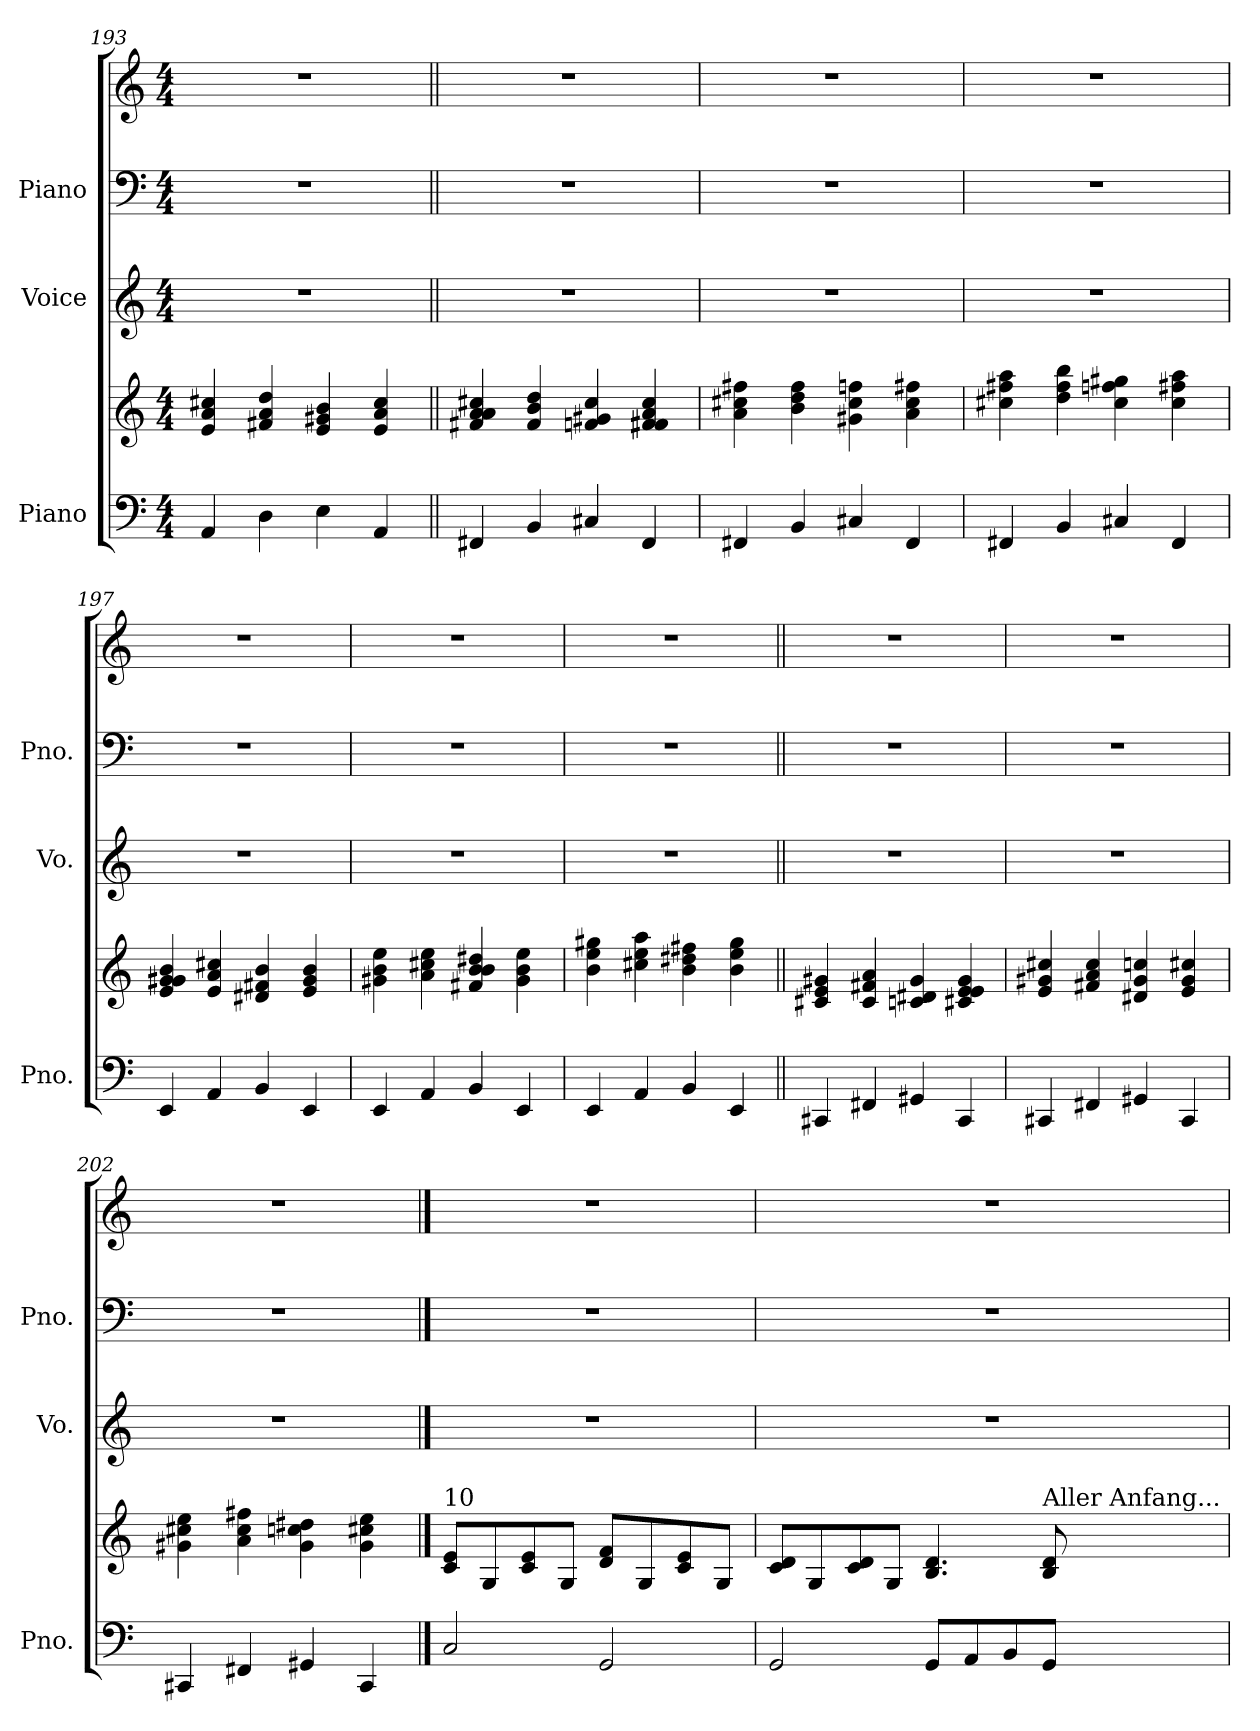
**kern	**kern	**kern	**kern	**kern
*part3	*part3	*part2	*part1	*part1
*staff5	*staff4	*staff3	*staff2	*staff1
*I"Piano	*	*I"Voice	*I"Piano	*
*I'Pno.	*	*I'Vo.	*I'Pno.	*
*clefF4	*clefG2	*clefG2	*clefF4	*clefG2
*k[]	*k[]	*k[]	*k[]	*k[]
*M4/4	*M4/4	*M4/4	*M4/4	*M4/4
=193	=193	=193	=193	=193
4AA/	4e/ 4a/ 4cc#X/	1r	1r	1r
4D\	4f#X/ 4a/ 4dd/	.	.	.
4E\	4e/ 4g#X/ 4b/	.	.	.
4AA/	4e/ 4a/ 4cc#/	.	.	.
=194||	=194||	=194||	=194||	=194||
4FF#X/	4f#X/ 4a/ 4a/ 4cc#X/	1r	1r	1r
4BB/	4f#/ 4b/ 4dd/	.	.	.
4C#X/	4fn/ 4g#X/ 4cc#/	.	.	.
4FF#/	4f#X/ 4f#/ 4a/ 4cc#/	.	.	.
!!LO:LB:g=z
=195	=195	=195	=195	=195
4FF#X/	4a\ 4cc#X\ 4ff#X\	1r	1r	1r
4BB/	4b\ 4dd\ 4ff#\	.	.	.
4C#X/	4g#X\ 4cc#\ 4ffn\	.	.	.
4FF#/	4a\ 4cc#\ 4ff#X\	.	.	.
=196	=196	=196	=196	=196
4FF#X/	4cc#X\ 4ff#X\ 4aa\	1r	1r	1r
4BB/	4dd\ 4ff#\ 4bb\	.	.	.
4C#X/	4cc#\ 4ffn\ 4gg#X\	.	.	.
4FF#/	4cc#\ 4ff#X\ 4aa\	.	.	.
=197	=197	=197	=197	=197
4EE/	4e/ 4g#X/ 4g#/ 4b/	1r	1r	1r
4AA/	4e/ 4a/ 4cc#X/	.	.	.
4BB/	4d#X/ 4f#X/ 4b/	.	.	.
4EE/	4e/ 4g#/ 4b/	.	.	.
=198	=198	=198	=198	=198
4EE/	4g#X\ 4b\ 4ee\	1r	1r	1r
4AA/	4a\ 4cc#X\ 4ee\	.	.	.
4BB/	4f#X/ 4b/ 4b/ 4dd#X/	.	.	.
4EE/	4g#\ 4b\ 4ee\	.	.	.
=199	=199	=199	=199	=199
4EE/	4b\ 4ee\ 4gg#X\	1r	1r	1r
4AA/	4cc#X\ 4ee\ 4aa\	.	.	.
4BB/	4b\ 4dd#X\ 4ff#X\	.	.	.
4EE/	4b\ 4ee\ 4gg#\	.	.	.
=200||	=200||	=200||	=200||	=200||
4CC#X/	4c#X/ 4e/ 4g#X/	1r	1r	1r
4FF#X/	4c#/ 4f#X/ 4a/	.	.	.
4GG#X/	4cn/ 4d#X/ 4g#/	.	.	.
4CC#/	4c#X/ 4e/ 4e/ 4g#/	.	.	.
!!LO:LB:g=z
=201	=201	=201	=201	=201
4CC#X/	4e/ 4g#X/ 4cc#X/	1r	1r	1r
4FF#X/	4f#X/ 4a/ 4cc#/	.	.	.
4GG#X/	4d#X/ 4g#/ 4ccn/	.	.	.
4CC#/	4e/ 4g#/ 4cc#X/	.	.	.
=202	=202	=202	=202	=202
4CC#X/	4g#X\ 4cc#X\ 4ee\	1r	1r	1r
4FF#X/	4a\ 4cc#\ 4ff#X\	.	.	.
4GG#X/	4g#\ 4ccn\ 4dd#X\	.	.	.
4CC#/	4g#\ 4cc#X\ 4ee\	.	.	.
!!LO:PB:g=z
==203	==203	==203	==203	==203
*	*k[]	*	*	*
!	!LO:TX:a:t=10	!	!	!
2C/	8c/ 8e/L	1r	1r	1r
.	8G/	.	.	.
.	8c/ 8e/	.	.	.
.	8G/J	.	.	.
2GG/	8d/ 8f/L	.	.	.
.	8G/	.	.	.
.	8c/ 8e/	.	.	.
.	8G/J	.	.	.
=204	=204	=204	=204	=204
2GG/	8c/ 8d/L	1r	1r	1r
.	8G/	.	.	.
.	8c/ 8d/	.	.	.
.	8G/J	.	.	.
8GG/L	4.B/ 4.d/	.	.	.
8AA/	.	.	.	.
8BB/	.	.	.	.
!	!LO:TX:a:t=Aller Anfang...	!	!	!
8GG/J	8B/ 8d/	.	.	.
=	=	=	=	=
*-	*-	*-	*-	*-
